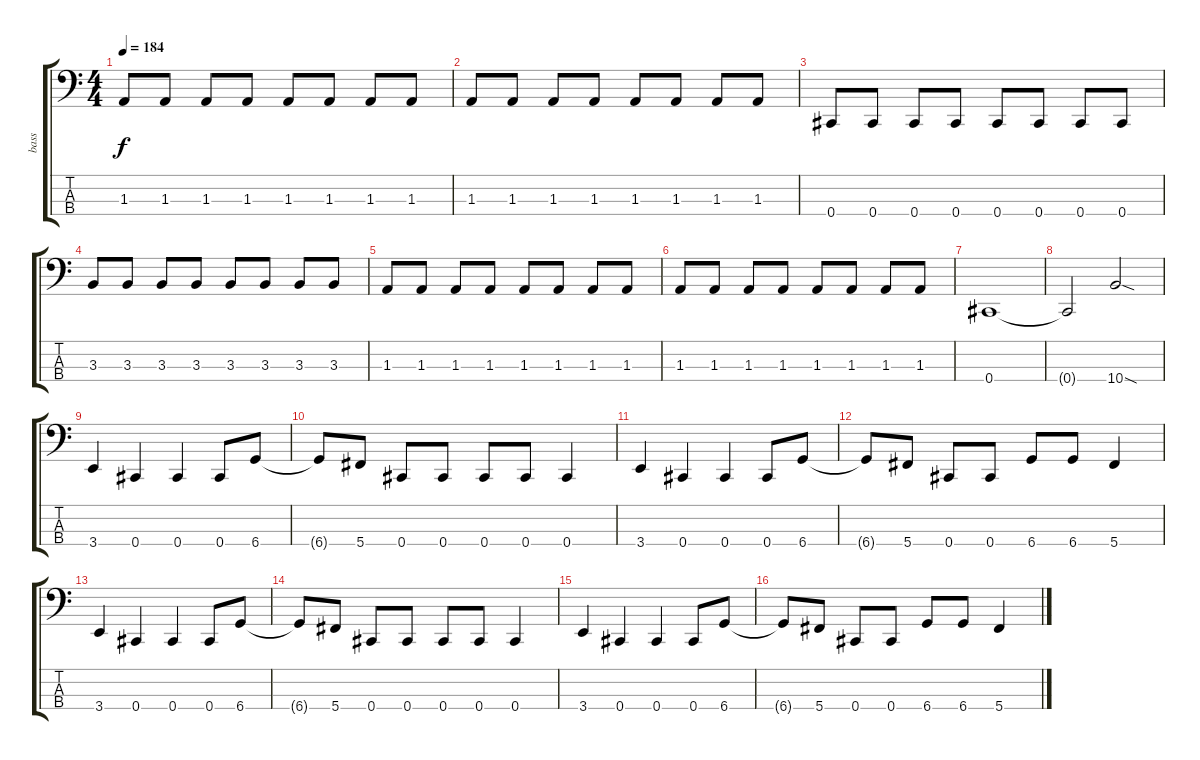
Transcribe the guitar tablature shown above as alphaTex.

\track ("bass" "bass") {instrument electricbassfinger}
\staff {score tabs}
\tuning (Gb2 Db2 Ab1 Db1) {hide}
\ts (4 4)
\tempo 184
\clef f4
\ks c
1.3.8{dy f} 1.3.8 1.3.8 1.3.8 1.3.8 1.3.8 1.3.8 1.3.8 |
1.3.8 1.3.8 1.3.8 1.3.8 1.3.8 1.3.8 1.3.8 1.3.8 |
0.4.8 0.4.8 0.4.8 0.4.8 0.4.8 0.4.8 0.4.8 0.4.8 |
3.3.8 3.3.8 3.3.8 3.3.8 3.3.8 3.3.8 3.3.8 3.3.8 |
1.3.8 1.3.8 1.3.8 1.3.8 1.3.8 1.3.8 1.3.8 1.3.8 |
1.3.8 1.3.8 1.3.8 1.3.8 1.3.8 1.3.8 1.3.8 1.3.8 |
0.4.1 |
0.4{t}.2 10.4{sod}.2 |
3.4.4 0.4.4 0.4.4 0.4.8 6.4.8 |
6.4{t}.8 5.4.8 0.4.8 0.4.8 0.4.8 0.4.8 0.4.4 |
3.4.4 0.4.4 0.4.4 0.4.8 6.4.8 |
6.4{t}.8 5.4.8 0.4.8 0.4.8 6.4.8 6.4.8 5.4.4 |
3.4.4 0.4.4 0.4.4 0.4.8 6.4.8 |
6.4{t}.8 5.4.8 0.4.8 0.4.8 0.4.8 0.4.8 0.4.4 |
3.4.4 0.4.4 0.4.4 0.4.8 6.4.8 |
6.4{t}.8 5.4.8 0.4.8 0.4.8 6.4.8 6.4.8 5.4.4
